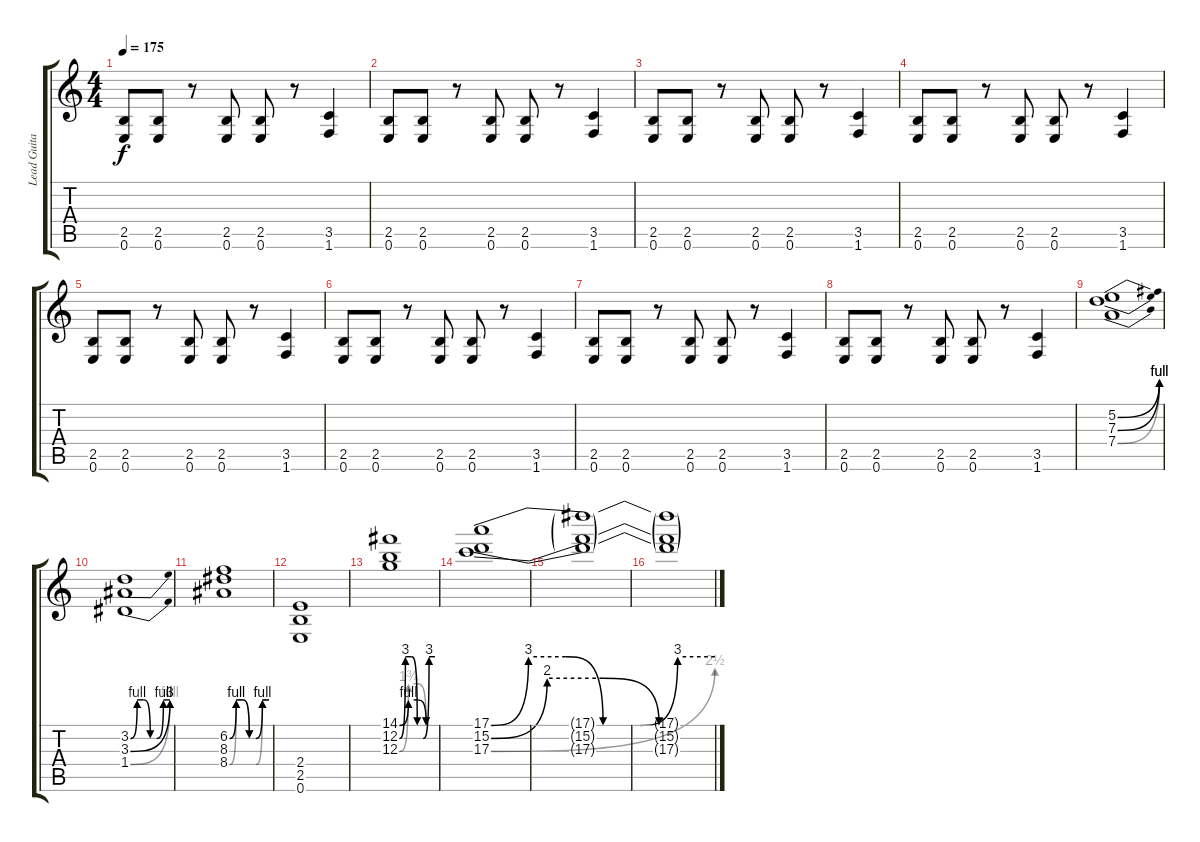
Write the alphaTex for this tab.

\track ("Lead Guitar" "Lead Guita") {instrument distortionguitar}
\staff {score tabs}
\tuning (E4 B3 G3 D3 A2 E2) {hide}
\ts (4 4)
\tempo 175
\clef g2
\ks c
(2.5 0.6).8{dy f} (2.5 0.6).8 r.8 (2.5 0.6).8 (2.5 0.6).8 r.8 (3.5 1.6).4 |
(2.5 0.6).8 (2.5 0.6).8 r.8 (2.5 0.6).8 (2.5 0.6).8 r.8 (3.5 1.6).4 |
(2.5 0.6).8 (2.5 0.6).8 r.8 (2.5 0.6).8 (2.5 0.6).8 r.8 (3.5 1.6).4 |
(2.5 0.6).8 (2.5 0.6).8 r.8 (2.5 0.6).8 (2.5 0.6).8 r.8 (3.5 1.6).4 |
(2.5 0.6).8 (2.5 0.6).8 r.8 (2.5 0.6).8 (2.5 0.6).8 r.8 (3.5 1.6).4 |
(2.5 0.6).8 (2.5 0.6).8 r.8 (2.5 0.6).8 (2.5 0.6).8 r.8 (3.5 1.6).4 |
(2.5 0.6).8 (2.5 0.6).8 r.8 (2.5 0.6).8 (2.5 0.6).8 r.8 (3.5 1.6).4 |
(2.5 0.6).8 (2.5 0.6).8 r.8 (2.5 0.6).8 (2.5 0.6).8 r.8 (3.5 1.6).4 |
(5.2{be (bend 0 0 60 4)} 7.3{be (bend 0 0 60 4)} 7.4{be (bend 0 0 60 4)}).1 |
(3.2{be (custom 0 0 10 4 20 4 30 0 40 0 50 4 60 4)} 3.3{be (bend 0 0 60 12)} 1.4{be (bend 0 0 60 4)}).1 |
(6.2{be (custom 0 0 10 4 20 4 30 0 40 0 50 4 60 4)} 8.3 8.4{be (custom 0 0 10 4 20 4 30 0 40 0 50 4 60 4)}).1 |
(2.4 2.5 0.6).1 |
(14.1{be (custom 0 0 15 4 30 4 45 0 60 0)} 12.2{be (custom 0 0 10 12 20 12 30 0 40 0 50 12 60 12)} 12.3{be (custom 0 0 15 7 30 7 45 0 60 0)}).1 |
(17.1{be (custom 0 0 10 12 20 12 30 0 40 0 50 12 60 12)} 15.2{be (custom 0 0 15 8 30 8 45 0 60 0)} 17.3{be (bend 0 0 60 10)}).1 |
(17.1{t} 15.2{t} 17.3{t}).1 |
(17.1{t} 15.2{t} 17.3{t}).1
